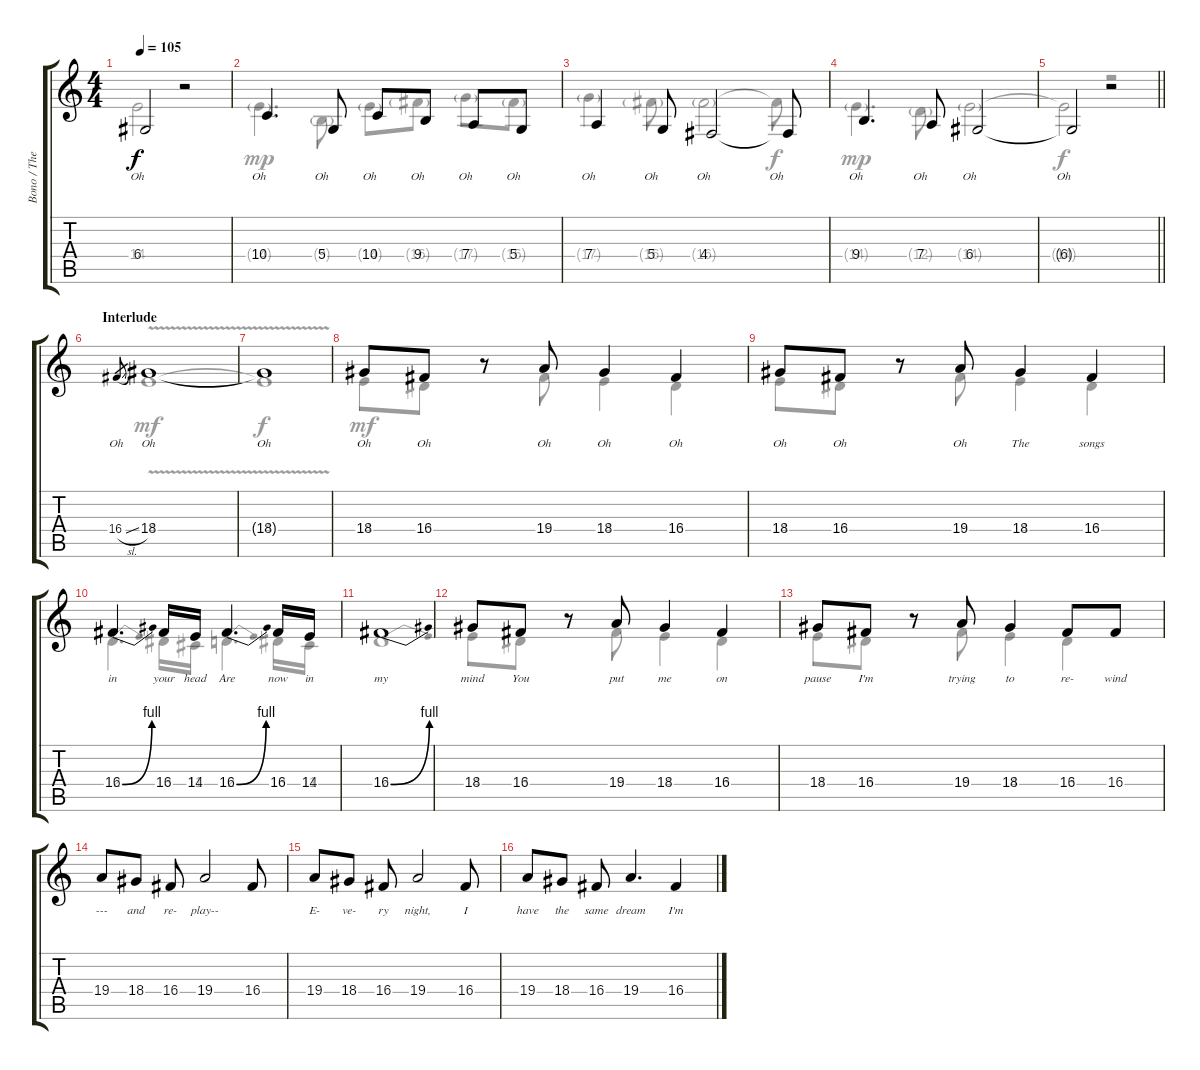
\track ("Bono / The Edge" "Bono / The") {instrument altosax}
\staff {score tabs}
\tuning (E4 B3 G3 D3 A2 E2) {hide}
\voice
\ts (4 4)
\tempo 105
\clef g2
\ks c
6.4{t}.2{lyrics (0 "Oh") lyrics (1 "") lyrics (2 "") lyrics (3 "") lyrics (4 "") dy f} r.2 |
10.4.4{d lyrics (0 "Oh") lyrics (1 "") lyrics (2 "") lyrics (3 "") lyrics (4 "")} 5.4.8{lyrics (0 "Oh") lyrics (1 "") lyrics (2 "") lyrics (3 "") lyrics (4 "")} 10.4.8{lyrics (0 "Oh") lyrics (1 "") lyrics (2 "") lyrics (3 "") lyrics (4 "")} 9.4.8{lyrics (0 "Oh") lyrics (1 "") lyrics (2 "") lyrics (3 "") lyrics (4 "")} 7.4.8{lyrics (0 "Oh") lyrics (1 "") lyrics (2 "") lyrics (3 "") lyrics (4 "")} 5.4.8{lyrics (0 "Oh") lyrics (1 "") lyrics (2 "") lyrics (3 "") lyrics (4 "")} |
7.4.4{lyrics (0 "Oh") lyrics (1 "") lyrics (2 "") lyrics (3 "") lyrics (4 "")} 5.4.8{lyrics (0 "Oh") lyrics (1 "") lyrics (2 "") lyrics (3 "") lyrics (4 "")} 4.4.2{lyrics (0 "Oh") lyrics (1 "") lyrics (2 "") lyrics (3 "") lyrics (4 "")} 4.4{t}.8{lyrics (0 "Oh") lyrics (1 "") lyrics (2 "") lyrics (3 "") lyrics (4 "")} |
9.4.4{d lyrics (0 "Oh") lyrics (1 "") lyrics (2 "") lyrics (3 "") lyrics (4 "")} 7.4.8{lyrics (0 "Oh") lyrics (1 "") lyrics (2 "") lyrics (3 "") lyrics (4 "")} 6.4.2{lyrics (0 "Oh") lyrics (1 "") lyrics (2 "") lyrics (3 "") lyrics (4 "")} |
\barLineRight lightlight
6.4{t}.2{lyrics (0 "Oh") lyrics (1 "") lyrics (2 "") lyrics (3 "") lyrics (4 "")} r.2 |
\section ("" "Interlude")
16.4{sl}.8{lyrics (0 "Oh") lyrics (1 "") lyrics (2 "") lyrics (3 "") lyrics (4 "") gr} 18.4.1{lyrics (0 "Oh") lyrics (1 "") lyrics (2 "") lyrics (3 "") lyrics (4 "")} |
18.4{t}.1{lyrics (0 "Oh") lyrics (1 "") lyrics (2 "") lyrics (3 "") lyrics (4 "")} |
18.4.8{lyrics (0 "Oh") lyrics (1 "") lyrics (2 "") lyrics (3 "") lyrics (4 "")} 16.4.8{lyrics (0 "Oh") lyrics (1 "") lyrics (2 "") lyrics (3 "") lyrics (4 "")} r.8 19.4.8{lyrics (0 "Oh") lyrics (1 "") lyrics (2 "") lyrics (3 "") lyrics (4 "")} 18.4.4{lyrics (0 "Oh") lyrics (1 "") lyrics (2 "") lyrics (3 "") lyrics (4 "")} 16.4.4{lyrics (0 "Oh") lyrics (1 "") lyrics (2 "") lyrics (3 "") lyrics (4 "")} |
18.4.8{lyrics (0 "Oh") lyrics (1 "") lyrics (2 "") lyrics (3 "") lyrics (4 "")} 16.4.8{lyrics (0 "Oh") lyrics (1 "") lyrics (2 "") lyrics (3 "") lyrics (4 "")} r.8 19.4.8{lyrics (0 "Oh") lyrics (1 "") lyrics (2 "") lyrics (3 "") lyrics (4 "")} 18.4.4{lyrics (0 "The") lyrics (1 "") lyrics (2 "") lyrics (3 "") lyrics (4 "")} 16.4.4{lyrics (0 "songs") lyrics (1 "") lyrics (2 "") lyrics (3 "") lyrics (4 "")} |
16.4{be (bend 0 0 60 4)}.4{d lyrics (0 "in") lyrics (1 "") lyrics (2 "") lyrics (3 "") lyrics (4 "")} 16.4.16{lyrics (0 "your") lyrics (1 "") lyrics (2 "") lyrics (3 "") lyrics (4 "")} 14.4.16{lyrics (0 "head") lyrics (1 "") lyrics (2 "") lyrics (3 "") lyrics (4 "")} 16.4{be (bend 0 0 60 4)}.4{d lyrics (0 "Are") lyrics (1 "") lyrics (2 "") lyrics (3 "") lyrics (4 "")} 16.4.16{lyrics (0 "now") lyrics (1 "") lyrics (2 "") lyrics (3 "") lyrics (4 "")} 14.4.16{lyrics (0 "in") lyrics (1 "") lyrics (2 "") lyrics (3 "") lyrics (4 "")} |
16.4{be (bend 0 0 60 4)}.1{lyrics (0 "my") lyrics (1 "") lyrics (2 "") lyrics (3 "") lyrics (4 "")} |
18.4.8{lyrics (0 "mind") lyrics (1 "") lyrics (2 "") lyrics (3 "") lyrics (4 "")} 16.4.8{lyrics (0 "You") lyrics (1 "") lyrics (2 "") lyrics (3 "") lyrics (4 "")} r.8 19.4.8{lyrics (0 "put") lyrics (1 "") lyrics (2 "") lyrics (3 "") lyrics (4 "")} 18.4.4{lyrics (0 "me") lyrics (1 "") lyrics (2 "") lyrics (3 "") lyrics (4 "")} 16.4.4{lyrics (0 "on") lyrics (1 "") lyrics (2 "") lyrics (3 "") lyrics (4 "")} |
18.4.8{lyrics (0 "pause") lyrics (1 "") lyrics (2 "") lyrics (3 "") lyrics (4 "")} 16.4.8{lyrics (0 "I'm") lyrics (1 "") lyrics (2 "") lyrics (3 "") lyrics (4 "")} r.8 19.4.8{lyrics (0 "trying") lyrics (1 "") lyrics (2 "") lyrics (3 "") lyrics (4 "")} 18.4.4{lyrics (0 "to") lyrics (1 "") lyrics (2 "") lyrics (3 "") lyrics (4 "")} 16.4.8{lyrics (0 "re-") lyrics (1 "") lyrics (2 "") lyrics (3 "") lyrics (4 "")} 16.4.8{lyrics (0 "wind") lyrics (1 "") lyrics (2 "") lyrics (3 "") lyrics (4 "")} |
19.4.8{lyrics (0 "---") lyrics (1 "") lyrics (2 "") lyrics (3 "") lyrics (4 "")} 18.4.8{lyrics (0 "and") lyrics (1 "") lyrics (2 "") lyrics (3 "") lyrics (4 "")} 16.4.8{lyrics (0 "re-") lyrics (1 "") lyrics (2 "") lyrics (3 "") lyrics (4 "")} 19.4.2{lyrics (0 "play--") lyrics (1 "") lyrics (2 "") lyrics (3 "") lyrics (4 "")} 16.4.8{lyrics (0 "") lyrics (1 "") lyrics (2 "") lyrics (3 "") lyrics (4 "")} |
19.4.8{lyrics (0 "E-") lyrics (1 "") lyrics (2 "") lyrics (3 "") lyrics (4 "")} 18.4.8{lyrics (0 "ve-") lyrics (1 "") lyrics (2 "") lyrics (3 "") lyrics (4 "")} 16.4.8{lyrics (0 "ry") lyrics (1 "") lyrics (2 "") lyrics (3 "") lyrics (4 "")} 19.4.2{lyrics (0 "night,") lyrics (1 "") lyrics (2 "") lyrics (3 "") lyrics (4 "")} 16.4.8{lyrics (0 "I") lyrics (1 "") lyrics (2 "") lyrics (3 "") lyrics (4 "")} |
19.4.8{lyrics (0 "have") lyrics (1 "") lyrics (2 "") lyrics (3 "") lyrics (4 "")} 18.4.8{lyrics (0 "the") lyrics (1 "") lyrics (2 "") lyrics (3 "") lyrics (4 "")} 16.4.8{lyrics (0 "same") lyrics (1 "") lyrics (2 "") lyrics (3 "") lyrics (4 "")} 19.4.4{d lyrics (0 "dream") lyrics (1 "") lyrics (2 "") lyrics (3 "") lyrics (4 "")} 16.4.4{lyrics (0 "I'm") lyrics (1 "") lyrics (2 "") lyrics (3 "") lyrics (4 "")}
\voice
\clef g2
\ottava regular
\simile none
\ks c
14.4{t}.2{dy f} r.2 |
14.4{g}.4{d dy mp} 9.4{g}.8 14.4{g}.8 16.4{g}.8 17.4{g}.8 16.4{g}.8 |
17.4{g}.4 16.4{g}.8 16.4{g}.2 16.4{t}.8{dy f} |
14.4{g}.4{d dy mp} 12.4{g}.8 14.4{g}.2 |
\barLineRight lightlight
14.4{t}.2{dy f} r.2 |
14.4{v}.1{dy mf} |
14.4{t}.1{dy f} |
14.4.8{dy mf} 13.4.8 r.8 16.4.8 14.4.4 13.4.4 |
14.4.8 13.4.8 r.8 16.4.8 14.4.4 13.4.4 |
12.4{be (bend 0 0 60 4)}.4{d} 13.4.16 11.4.16 12.4{be (bend 0 0 60 4)}.4{d} 13.4.16 11.4.16 |
12.4{be (bend 0 0 60 4)}.1 |
14.4.8 13.4.8 r.8 16.4.8 14.4.4 13.4.4 |
14.4.8 13.4.8 r.8 16.4.8 14.4.4 13.4.4 |
|
|
